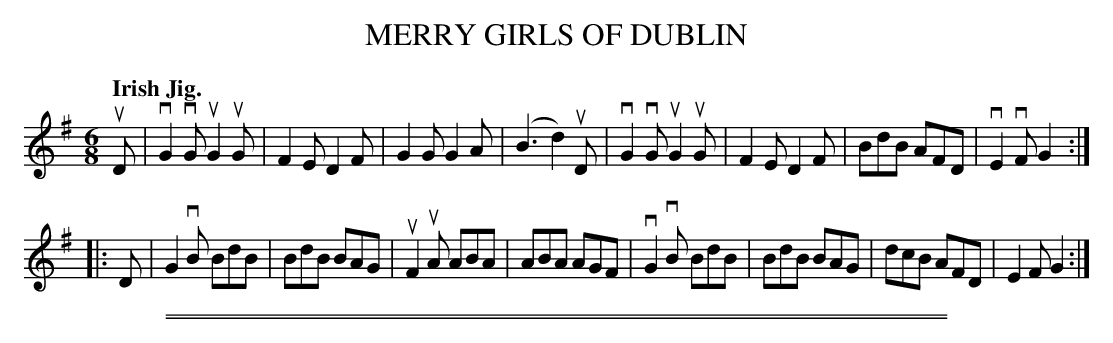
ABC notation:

X:1
T: MERRY GIRLS OF DUBLIN
Q: "Irish Jig."
M: 6/8
L: 1/8
K: G
uD |\
vG2vG uG2uG | F2E D2F | G2G G2A | (B3 d2) uD |\
vG2vG uG2uG | F2E D2F | BdB AFD | vE2vF G2 :|
|: D |\
G2vB BdB | BdB BAG | uF2uA ABA | ABA AGF |\
vG2vB BdB | BdB BAG | dcB AFD | E2F G2 :|
